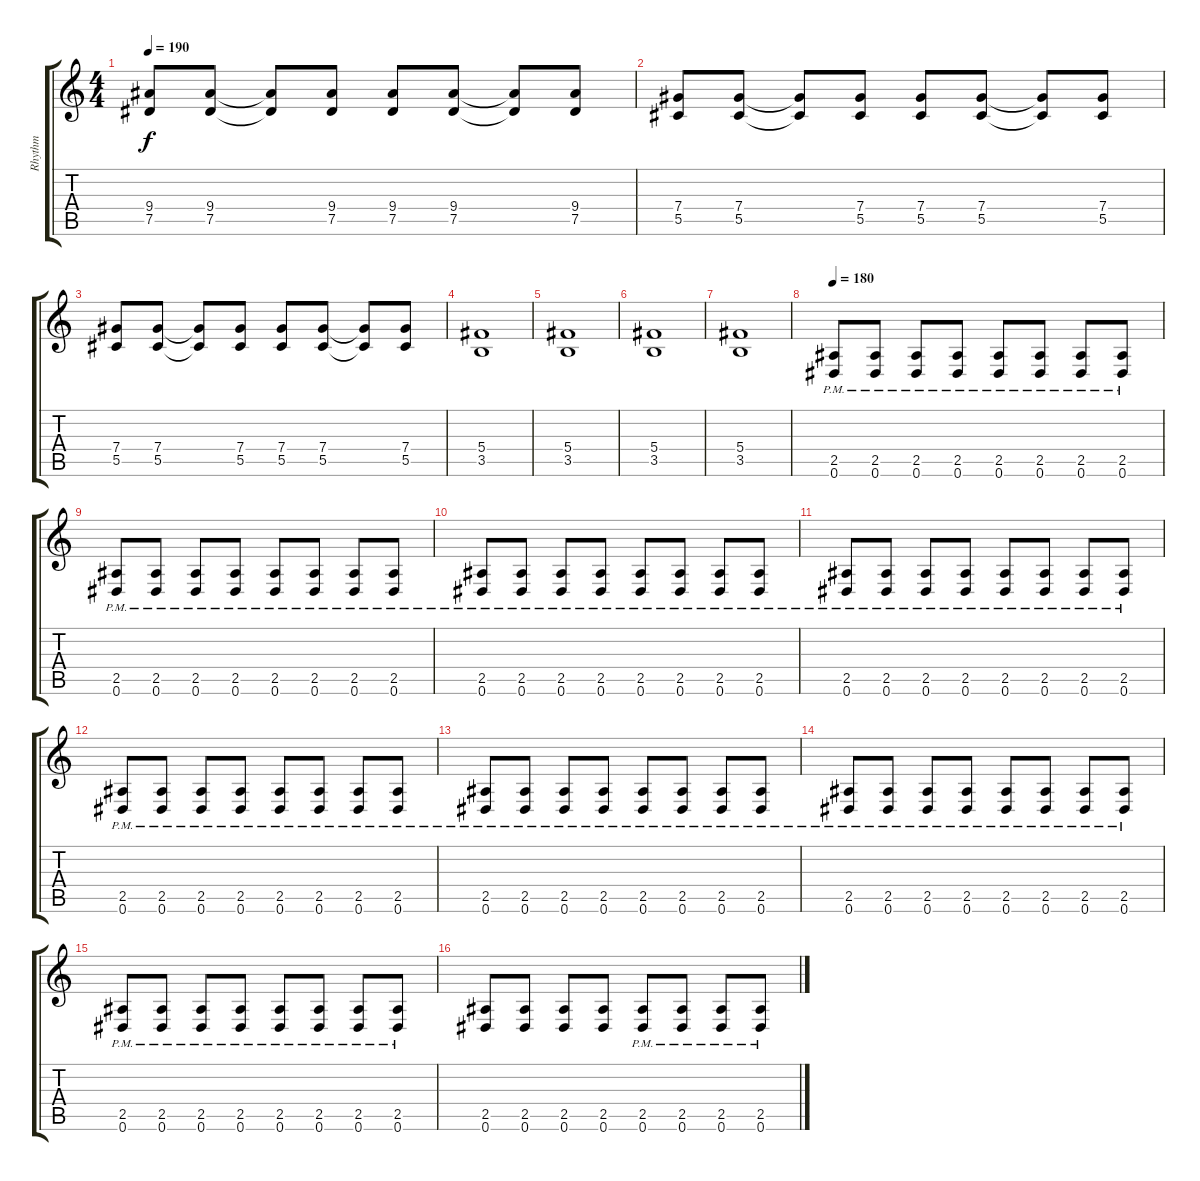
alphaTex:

\track ("Rhythm" "Rhythm") {instrument overdrivenguitar}
\staff {score tabs}
\tuning (Eb4 Bb3 Gb3 Db3 Ab2 Eb2) {hide}
\ts (4 4)
\tempo 190
\clef g2
\ks c
(9.4 7.5).8{dy f} (9.4 7.5).8 (9.4{t} 7.5{t}).8 (9.4 7.5).8 (9.4 7.5).8 (9.4 7.5).8 (9.4{t} 7.5{t}).8 (9.4 7.5).8 |
(7.4 5.5).8 (7.4 5.5).8 (7.4{t} 5.5{t}).8 (7.4 5.5).8 (7.4 5.5).8 (7.4 5.5).8 (7.4{t} 5.5{t}).8 (7.4 5.5).8 |
(7.4 5.5).8 (7.4 5.5).8 (7.4{t} 5.5{t}).8 (7.4 5.5).8 (7.4 5.5).8 (7.4 5.5).8 (7.4{t} 5.5{t}).8 (7.4 5.5).8 |
(5.4 3.5).1 |
(5.4 3.5).1 |
(5.4 3.5).1 |
(5.4 3.5).1 |
\tempo 180
(2.5{pm} 0.6{pm}).8 (2.5{pm} 0.6{pm}).8 (2.5{pm} 0.6{pm}).8 (2.5{pm} 0.6{pm}).8 (2.5{pm} 0.6{pm}).8 (2.5{pm} 0.6{pm}).8 (2.5{pm} 0.6{pm}).8 (2.5{pm} 0.6{pm}).8 |
(2.5{pm} 0.6{pm}).8 (2.5{pm} 0.6{pm}).8 (2.5{pm} 0.6{pm}).8 (2.5{pm} 0.6{pm}).8 (2.5{pm} 0.6{pm}).8 (2.5{pm} 0.6{pm}).8 (2.5{pm} 0.6{pm}).8 (2.5{pm} 0.6{pm}).8 |
(2.5{pm} 0.6{pm}).8 (2.5{pm} 0.6{pm}).8 (2.5{pm} 0.6{pm}).8 (2.5{pm} 0.6{pm}).8 (2.5{pm} 0.6{pm}).8 (2.5{pm} 0.6{pm}).8 (2.5{pm} 0.6{pm}).8 (2.5{pm} 0.6{pm}).8 |
(2.5{pm} 0.6{pm}).8 (2.5{pm} 0.6{pm}).8 (2.5{pm} 0.6{pm}).8 (2.5{pm} 0.6{pm}).8 (2.5{pm} 0.6{pm}).8 (2.5{pm} 0.6{pm}).8 (2.5{pm} 0.6{pm}).8 (2.5{pm} 0.6{pm}).8 |
(2.5{pm} 0.6{pm}).8 (2.5{pm} 0.6{pm}).8 (2.5{pm} 0.6{pm}).8 (2.5{pm} 0.6{pm}).8 (2.5{pm} 0.6{pm}).8 (2.5{pm} 0.6{pm}).8 (2.5{pm} 0.6{pm}).8 (2.5{pm} 0.6{pm}).8 |
(2.5{pm} 0.6{pm}).8 (2.5{pm} 0.6{pm}).8 (2.5{pm} 0.6{pm}).8 (2.5{pm} 0.6{pm}).8 (2.5{pm} 0.6{pm}).8 (2.5{pm} 0.6{pm}).8 (2.5{pm} 0.6{pm}).8 (2.5{pm} 0.6{pm}).8 |
(2.5{pm} 0.6{pm}).8 (2.5{pm} 0.6{pm}).8 (2.5{pm} 0.6{pm}).8 (2.5{pm} 0.6{pm}).8 (2.5{pm} 0.6{pm}).8 (2.5{pm} 0.6{pm}).8 (2.5{pm} 0.6{pm}).8 (2.5{pm} 0.6{pm}).8 |
(2.5{pm} 0.6{pm}).8 (2.5{pm} 0.6{pm}).8 (2.5{pm} 0.6{pm}).8 (2.5{pm} 0.6{pm}).8 (2.5{pm} 0.6{pm}).8 (2.5{pm} 0.6{pm}).8 (2.5{pm} 0.6{pm}).8 (2.5{pm} 0.6{pm}).8 |
(2.5 0.6).8 (2.5 0.6).8 (2.5 0.6).8 (2.5 0.6).8 (2.5{pm} 0.6{pm}).8 (2.5{pm} 0.6{pm}).8 (2.5{pm} 0.6{pm}).8 (2.5{pm} 0.6{pm}).8
